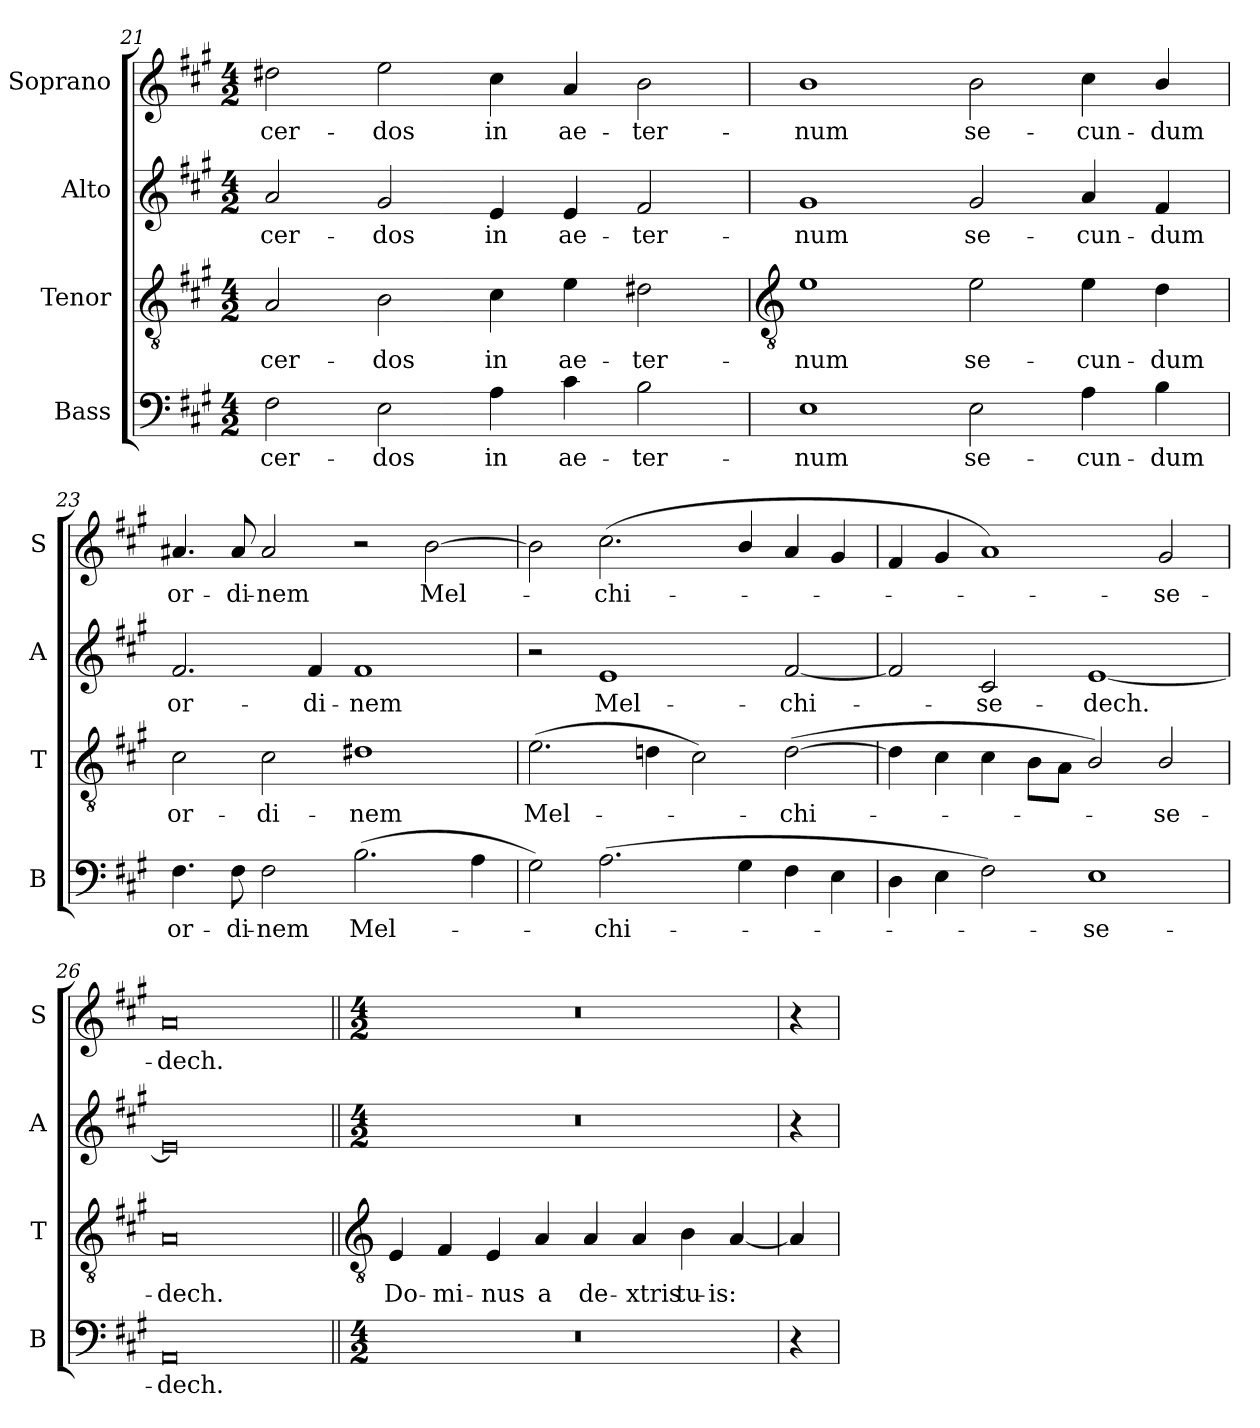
**kern	**text	**kern	**text	**kern	**text	**kern	**text
*part4	*part4	*part3	*part3	*part2	*part2	*part1	*part1
*staff4	*staff4	*staff3	*staff3	*staff2	*staff2	*staff1	*staff1
*I"Bass	*	*I"Tenor	*	*I"Alto	*	*I"Soprano	*
*I'B	*	*I'T	*	*I'A	*	*I'S	*
*clefF4	*	*clefGv2	*	*clefG2	*	*clefG2	*
*k[f#c#g#]	*	*k[f#c#g#]	*	*k[f#c#g#]	*	*k[f#c#g#]	*
*A:	*	*A:	*	*A:	*	*A:	*
*M4/2	*	*M4/2	*	*M4/2	*	*M4/2	*
=21	=21	=21	=21	=21	=21	=21	=21
!	!LO:LY:b	!	!LO:LY:b	!	!LO:LY:b	!	!LO:LY:b
2F#	-cer-	2A	-cer-	2a	-cer-	2dd#X	-cer-
!	!LO:LY:b	!	!LO:LY:b	!	!LO:LY:b	!	!LO:LY:b
2E	-dos	2B	-dos	2g#/	-dos	2ee	-dos
!	!LO:LY:b	!	!LO:LY:b	!	!LO:LY:b	!	!LO:LY:b
4A	in	4c#	in	4e	in	4cc#	in
!	!LO:LY:b	!	!LO:LY:b	!	!LO:LY:b	!	!LO:LY:b
4c#	ae-	4e	ae-	4e	ae-	4a	ae-
!	!LO:LY:b	!	!LO:LY:b	!	!LO:LY:b	!	!LO:LY:b
2B	-ter-	2d#X	-ter-	2f#	-ter-	2b	-ter-
!!LO:LB:g=z
=22	=22	=22	=22	=22	=22	=22	=22
*	*	*clefGv2	*	*	*	*	*
!	!LO:LY:b	!	!LO:LY:b	!	!LO:LY:b	!	!LO:LY:b
1E	-num	1e	-num	1g#	-num	1b	-num
!	!LO:LY:b	!	!LO:LY:b	!	!LO:LY:b	!	!LO:LY:b
2E	se-	2e	se-	2g#	se-	2b	se-
!	!LO:LY:b	!	!LO:LY:b	!	!LO:LY:b	!	!LO:LY:b
4A	-cun-	4e	-cun-	4a	-cun-	4cc#	-cun-
!	!LO:LY:b	!	!LO:LY:b	!	!LO:LY:b	!	!LO:LY:b
4B	-dum	4d	-dum	4f#	-dum	4b/	-dum
=23	=23	=23	=23	=23	=23	=23	=23
!	!LO:LY:b	!	!LO:LY:b	!	!LO:LY:b	!	!LO:LY:b
4.F#	or-	2c#	or-	2.f#	or-	4.a#X	or-
!	!LO:LY:b	!	!	!	!	!	!LO:LY:b
8F#	-di-	.	.	.	.	8a#	-di-
!	!LO:LY:b	!	!LO:LY:b	!	!	!	!LO:LY:b
2F#	-nem	2c#	-di-	.	.	2a#	-nem
!	!	!	!	!	!LO:LY:b	!	!
.	.	.	.	4f#	-di-	.	.
!	!LO:LY:b	!	!LO:LY:b	!	!LO:LY:b	!	!
(>2.B	Mel-	1d#X	-nem	1f#	-nem	2r	.
!	!	!	!	!	!	!	!LO:LY:b
.	.	.	.	.	.	[2b	Mel-
4A	.	.	.	.	.	.	.
=24	=24	=24	=24	=24	=24	=24	=24
!	!	!	!LO:LY:b	!	!	!	!
2G#)	.	(>2.e	Mel-	2r	.	2b]	.
!	!LO:LY:b	!	!	!	!LO:LY:b	!	!LO:LY:b
(>2.A	chi-	.	.	1e	Mel-	(<2.cc#	chi-
.	.	4dn	.	.	.	.	.
.	.	2c#)	.	.	.	.	.
4G#	.	.	.	.	.	4b/	.
!	!	!	!LO:LY:b	!	!LO:LY:b	!	!
4F#	.	(>[2d	chi-	[2f#	-chi-	4a	.
4E	.	.	.	.	.	4g#	.
=25	=25	=25	=25	=25	=25	=25	=25
4D	.	4d]	.	2f#]	.	4f#/	.
4E	.	4c#	.	.	.	4g#	.
!	!	!	!	!	!LO:LY:b	!	!
2F#)	.	4c#	.	2c#	se-	1a)	.
.	.	8B\L	.	.	.	.	.
.	.	8A\J	.	.	.	.	.
!	!LO:LY:b	!	!	!	!LO:LY:b	!	!
1E	se-	2B/)	.	[1e	-dech.	.	.
!	!	!	!LO:LY:b	!	!	!	!LO:LY:b
.	.	2B/	se-	.	.	2g#	se-
=26	=26	=26	=26	=26	=26	=26	=26
!	!LO:LY:b	!	!LO:LY:b	!	!	!	!LO:LY:b
0AA	-dech.	0A	-dech.	0e]	.	0a	-dech.
!!LO:LB:g=z
=27||	=27||	=27||	=27||	=27||	=27||	=27||	=27||
*	*	*clefGv2	*	*	*	*	*
*M4/2	*	*	*	*M4/2	*	*M4/2	*
!	!	!	!LO:LY:b	!	!	!	!
0r	.	4E	Do-	0r	.	0r	.
!	!	!	!LO:LY:b	!	!	!	!
.	.	4F#	-mi-	.	.	.	.
!	!	!	!LO:LY:b	!	!	!	!
.	.	4E	-nus	.	.	.	.
!	!	!	!LO:LY:b	!	!	!	!
.	.	4A	a	.	.	.	.
!	!	!	!LO:LY:b	!	!	!	!
.	.	4A	de-	.	.	.	.
!	!	!	!LO:LY:b	!	!	!	!
.	.	4A	-xtris	.	.	.	.
!	!	!	!LO:LY:b	!	!	!	!
.	.	4B	tu-	.	.	.	.
!	!	!	!LO:LY:b	!	!	!	!
.	.	[4A	-is:	.	.	.	.
=28	=28	=28	=28	=28	=28	=28	=28
4r	.	4A]	.	4r	.	4r	.
=	=	=	=	=	=	=	=
*-	*-	*-	*-	*-	*-	*-	*-
